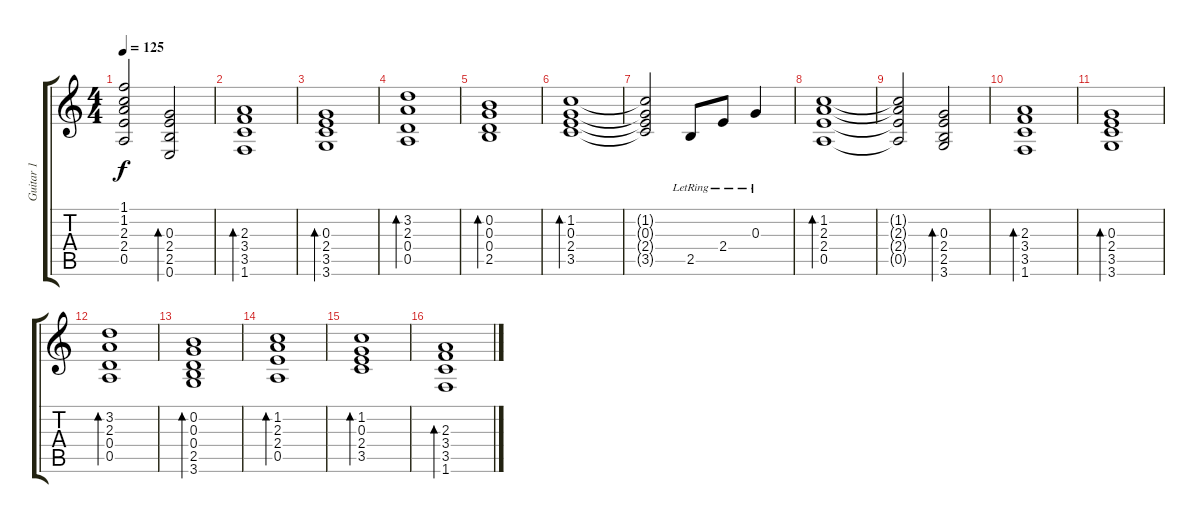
\track ("Guitar 1" "Guitar 1") {instrument distortionguitar}
\staff {score tabs}
\tuning (E4 B3 G3 D3 A2 E2) {hide}
\ts (4 4)
\tempo 125
\clef g2
\ks c
(1.1{t} 1.2{t} 2.3{t} 2.4{t} 0.5{t}).2{dy f} (0.3 2.4 2.5 0.6).2{bd 240} |
(2.3 3.4 3.5 1.6).1{bd 240} |
(0.3 2.4 3.5 3.6).1{bd 240} |
(3.2 2.3 0.4 0.5).1{bd 240} |
(0.2 0.3 0.4 2.5).1{bd 240} |
(1.2 0.3 2.4 3.5).1{bd 240} |
(1.2{t} 0.3{t} 2.4{t} 3.5{t}).2 2.5{lr}.8 2.4{lr}.8 0.3{lr}.4 |
(1.2 2.3 2.4 0.5).1{bd 240} |
(1.2{t} 2.3{t} 2.4{t} 0.5{t}).2 (0.3 2.4 2.5 3.6).2{bd 240} |
(2.3 3.4 3.5 1.6).1{bd 240} |
(0.3 2.4 3.5 3.6).1{bd 240} |
(3.2 2.3 0.4 0.5).1{bd 240} |
(0.2 0.3 0.4 2.5 3.6).1{bd 240} |
(1.2 2.3 2.4 0.5).1{bd 240} |
(1.2 0.3 2.4 3.5).1{bd 240} |
(2.3 3.4 3.5 1.6).1{bd 240}
